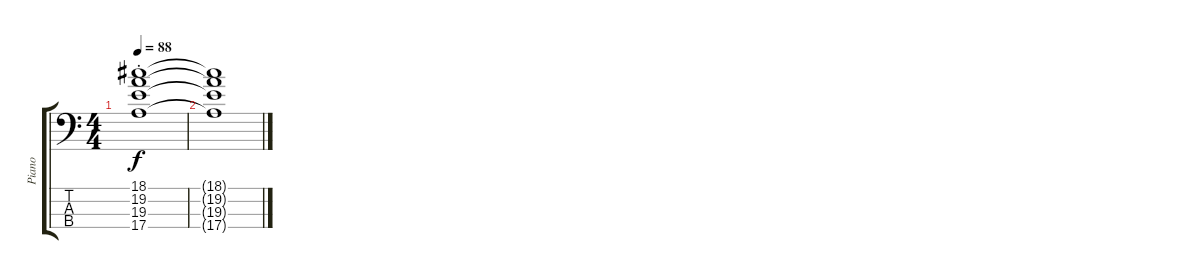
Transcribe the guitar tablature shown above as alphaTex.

\track ("Piano" "Piano") {instrument electricbassfinger}
\staff {score tabs}
\tuning (G2 D2 A1 E1) {hide}
\ts (4 4)
\tempo 88
\clef f4
\ks c
(18.1{st} 19.2{st} 19.3{st} 17.4{st}).1{dy f} |
(18.1{t} 19.2{t} 19.3{t} 17.4{t}).1
